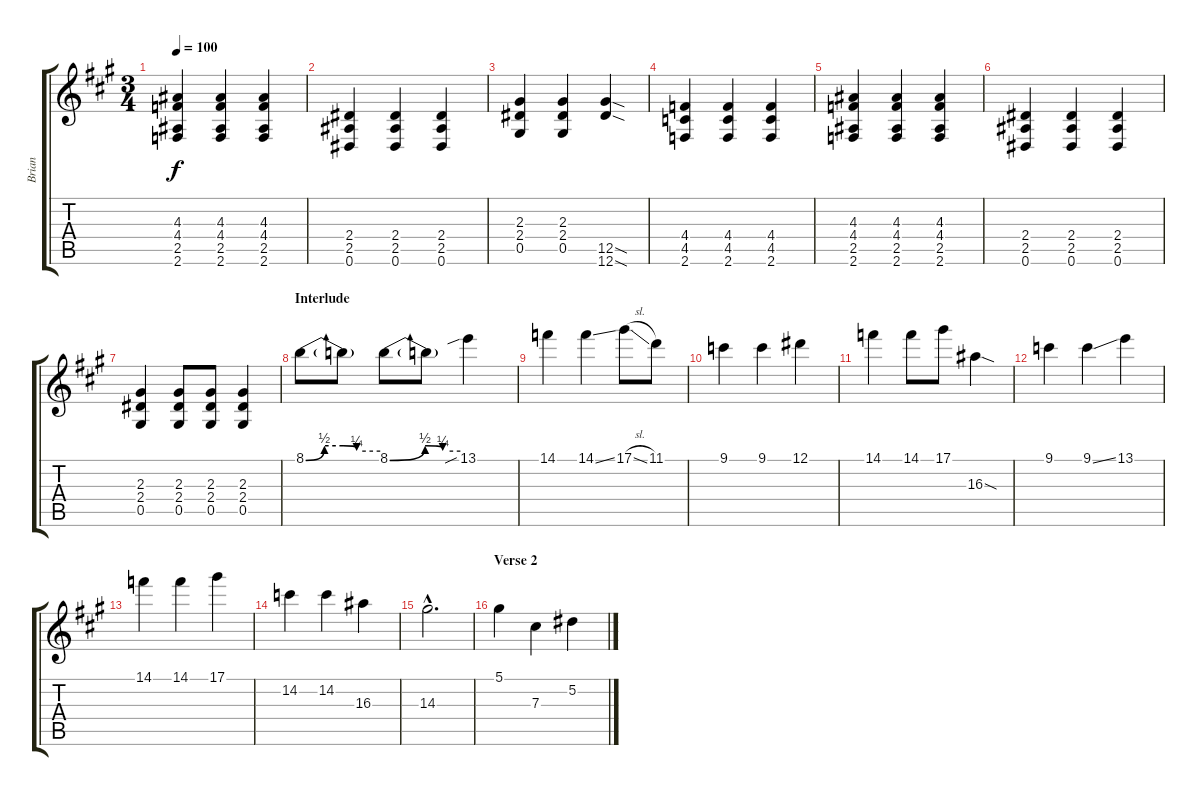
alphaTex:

\track ("Brian" "Brian") {instrument distortionguitar}
\staff {score tabs}
\tuning (Eb4 Bb3 Gb3 Db3 Ab2 Eb2) {hide}
\ts (3 4)
\tempo 100
\clef g2
\ks a
(4.3 4.4 2.5 2.6).4{dy f} (4.3 4.4 2.5 2.6).4 (4.3 4.4 2.5 2.6).4 |
(2.4 2.5 0.6).4 (2.4 2.5 0.6).4 (2.4 2.5 0.6).4 |
(2.3 2.4 0.5).4 (2.3 2.4 0.5).4 (12.5{sod} 12.6{sod}).4 |
(4.4 4.5 2.6).4 (4.4 4.5 2.6).4 (4.4 4.5 2.6).4 |
(4.3 4.4 2.5 2.6).4 (4.3 4.4 2.5 2.6).4 (4.3 4.4 2.5 2.6).4 |
(2.4 2.5 0.6).4 (2.4 2.5 0.6).4 (2.4 2.5 0.6).4 |
(2.3 2.4 0.5).4 (2.3 2.4 0.5).8 (2.3 2.4 0.5).8 (2.3 2.4 0.5).4 |
\section ("" "Interlude")
8.1{be (custom 0 0 15 2 30 2 41 1 60 1)}.8 8.1{t}.8 8.1{be (custom 0 0 30 2 45 1 60 1)}.8 8.1{t}.8 13.1{sib}.4 |
14.1.4 14.1{ss}.4 17.1{sl}.8 11.1.8 |
9.1.4 9.1.4 12.1.4 |
14.1.4 14.1.8 17.1.8 16.3{sod}.4 |
9.1.4 9.1{ss}.4 13.1.4 |
14.1.4 14.1.4 17.1.4 |
14.2.4 14.2.4 16.3.4 |
14.3{hac}.2{d} |
\section ("" "Verse 2")
5.1.4 7.3.4 5.2.4
